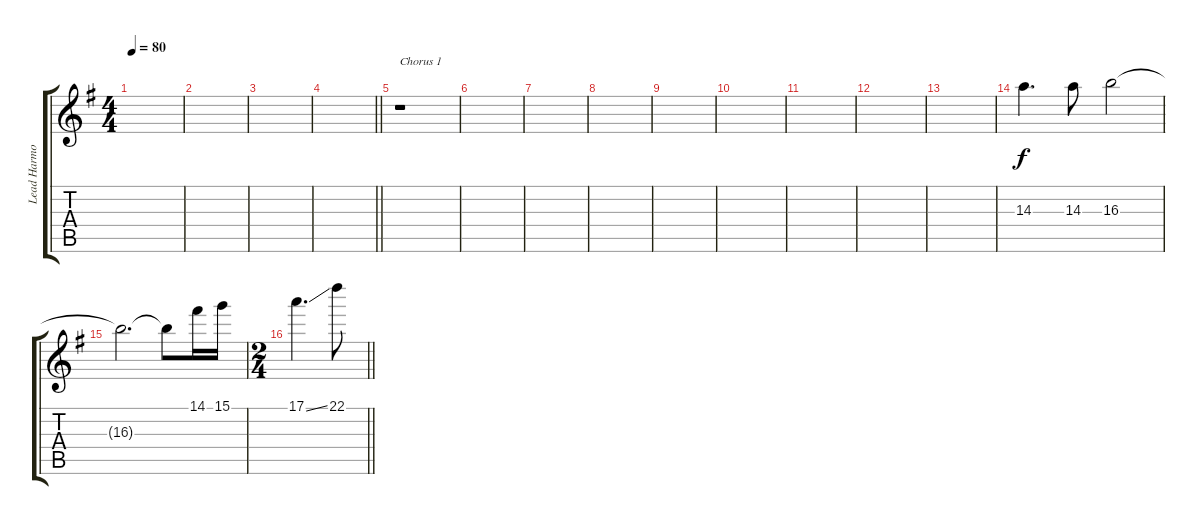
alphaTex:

\track ("Lead Harmony Elect" "Lead Harmo") {instrument distortionguitar}
\staff {score tabs}
\tuning (E4 B3 G3 D3 A2 E2) {hide}
\ts (4 4)
\tempo 80
\clef g2
\ks g
|
|
|
\barLineRight lightlight
|
r.1{txt "Chorus 1"} |
|
|
|
|
|
|
|
|
14.3.4{d} 14.3.8 16.3.2 |
16.3{t}.2{d} 16.3{t}.8 14.1.16 15.1.16 |
\ts (2 4)
\barLineRight lightlight
17.1{ss}.4{d} 22.1.8
